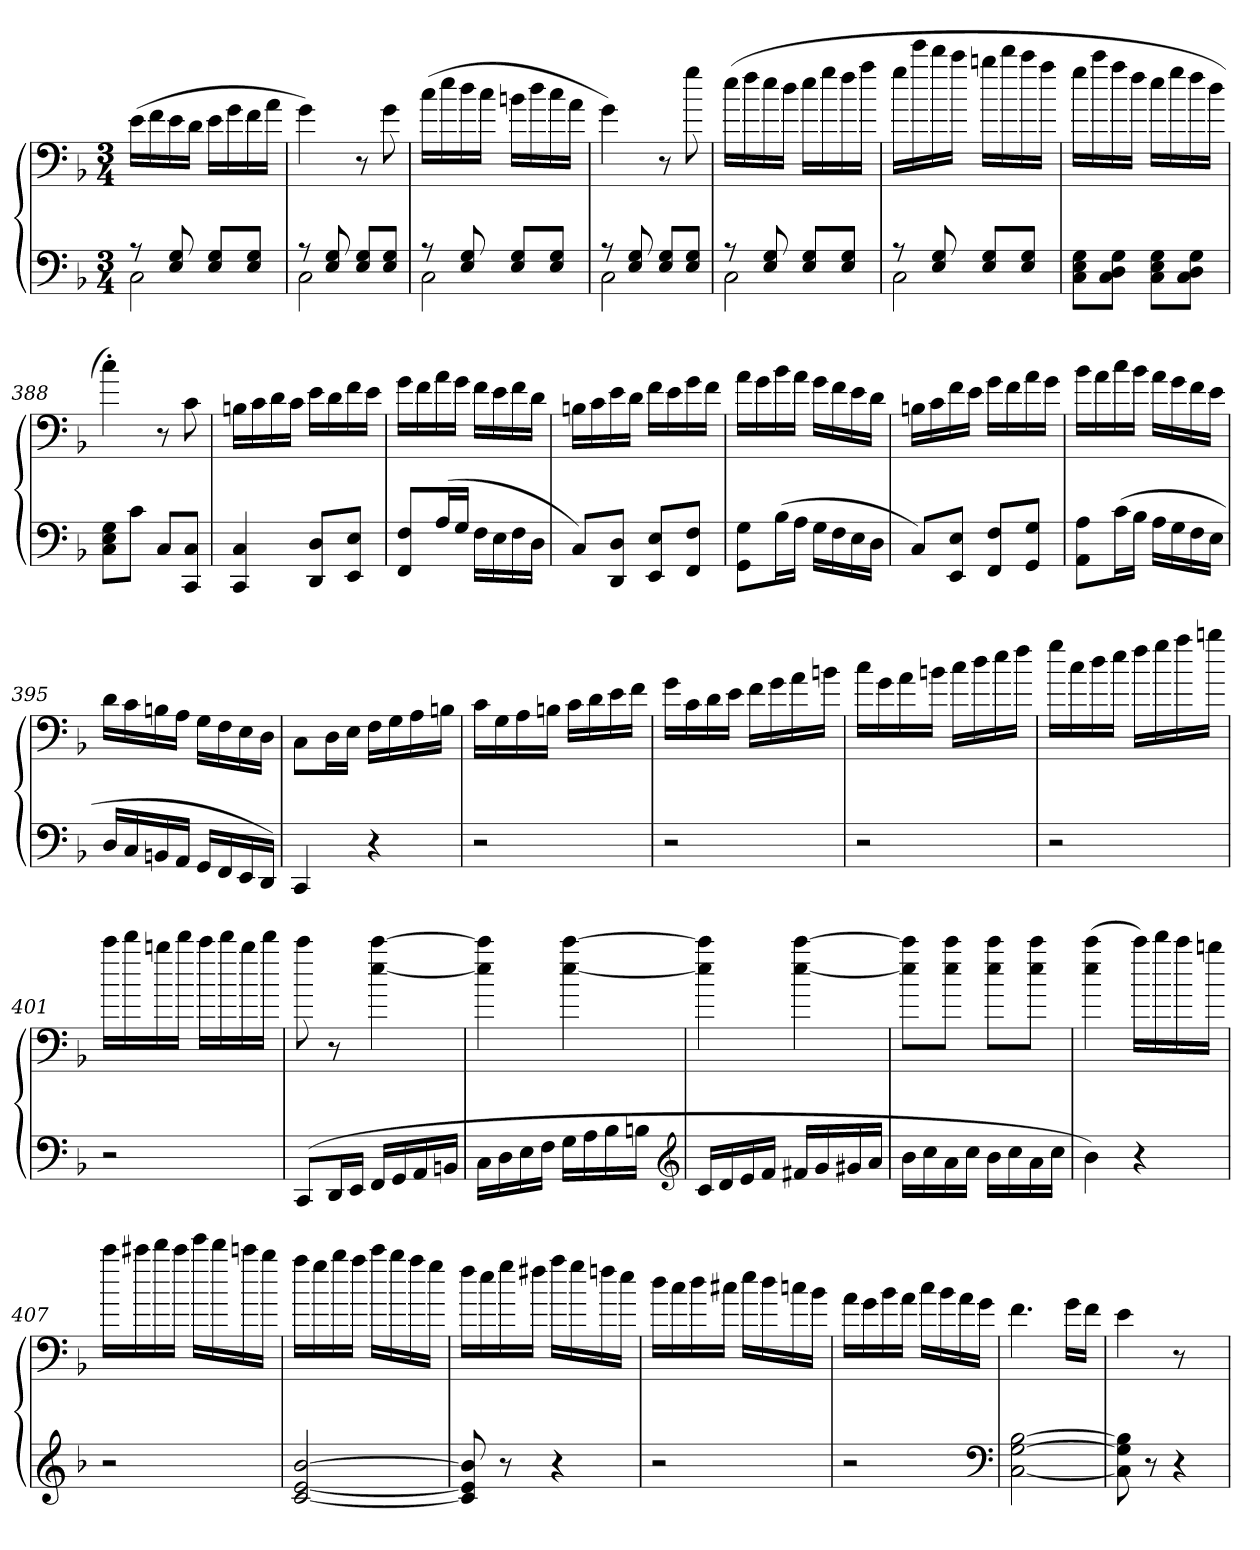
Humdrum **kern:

**kern	**kern
*part1	*part1
*staff2	*staff1
*clefF4	*clefF4
*k[b-]	*k[b-]
*M3/4	*M3/4
=	=
*^	*
8r	2C	(16eLL
.	.	16f
8E 8G	.	16e
.	.	16dJJ
8E 8GL	.	16eLL
.	.	16g
8E 8GJ	.	16f
.	.	16aJJ
=382	=382	=382
8r	2C	4g)
8E 8G	.	.
8E 8GL	.	8r
8E 8GJ	.	8g
=383	=383	=383
8r	2C	(16ccLL
.	.	16ee
8E 8G	.	16dd
.	.	16ccJJ
8E 8GL	.	16bnLL
.	.	16dd
8E 8GJ	.	16cc
.	.	16aJJ
=384	=384	=384
8r	2C	4g)
8E 8G	.	.
8E 8GL	.	8r
8E 8GJ	.	8gg
=385	=385	=385
8r	2C	(16eeLL
.	.	16ff
8E 8G	.	16ee
.	.	16ddJJ
8E 8GL	.	16eeLL
.	.	16gg
8E 8GJ	.	16ff
.	.	16aaJJ
=386	=386	=386
8r	2C	16ggLL
.	.	16eee
8E 8G	.	16ddd
.	.	16cccJJ
8E 8GL	.	16bbnLL
.	.	16ddd
8E 8GJ	.	16ccc
.	.	16aaJJ
*v	*v	*
=387	=387
8C 8E 8GL	16ggLL
.	16ccc
8C 8D 8GJ	16aa
.	16ffJJ
8C 8E 8GL	16eeLL
.	16gg
8C 8D 8GJ	16ff
.	16ddJJ
=388	=388
8C 8E 8GL	4cc')
8cJ	.
8CL	8r
8CC 8CJ	8c
=389	=389
4CC 4C	16BnLL
.	16c
.	16d
.	16cJJ
8DD 8DL	16eLL
.	16d
8EE 8EJ	16f
.	16eJJ
=390	=390
8FF 8FL	16gLL
.	16f
(16AL	16a
16GJJ	16gJJ
16FLL	16fLL
16E	16e
16F	16f
16DJJ	16dJJ
=391	=391
8CL)	16BnLL
.	16c
8DD 8DJ	16e
.	16dJJ
8EE 8EL	16fLL
.	16e
8FF 8FJ	16g
.	16fJJ
=392	=392
8GG 8GL	16aLL
.	16g
(16B-L	16b-
16AJJ	16aJJ
16GLL	16gLL
16F	16f
16E	16e
16DJJ	16dJJ
=393	=393
8CL)	16BnLL
.	16c
8EE 8EJ	16f
.	16eJJ
8FF 8FL	16gLL
.	16f
8GG 8GJ	16a
.	16gJJ
=394	=394
8AA 8AL	16b-LL
.	16a
(16cL	16cc
16B-JJ	16b-JJ
16ALL	16aLL
16G	16g
16F	16f
16EJJ	16eJJ
=395	=395
16DLL	16dLL
16C	16c
16BBn	16Bn
16AAJJ	16AJJ
16GGLL	16GLL
16FF	16F
16EE	16E
16DDJJ)	16DJJ
=396	=396
4CC	8CL
.	16DL
.	16EJJ
4r	16FLL
.	16G
.	16A
.	16BnJJ
=397	=397
2r	16cLL
.	16G
.	16A
.	16BnJJ
.	16cLL
.	16d
.	16e
.	16fJJ
=398	=398
2r	16gLL
.	16c
.	16d
.	16eJJ
.	16fLL
.	16g
.	16a
.	16bnJJ
=399	=399
2r	16ccLL
.	16g
.	16a
.	16bnJJ
.	16ccLL
.	16dd
.	16ee
.	16ffJJ
=400	=400
2r	16ggLL
.	16cc
.	16dd
.	16eeJJ
.	16ffLL
.	16gg
.	16aa
.	16bbnJJ
=401	=401
2r	16cccLL
.	16ddd
.	16bbn
.	16dddJJ
.	16cccLL
.	16ddd
.	16bb
.	16dddJJ
=402	=402
(8CCL	8ccc
16DDL	8r
16EEJJ	.
16FFLL	[4ee [4ccc
16GG	.
16AA	.
16BBnJJ	.
=403	=403
16CLL	4ee] 4ccc]
16D	.
16E	.
16FJJ	.
16GLL	[4ee [4ccc
16A	.
16B-	.
16BnJJ	.
*clefG2	*
=404	=404
16cLL	4ee] 4ccc]
16d	.
16e	.
16fJJ	.
16f#XLL	[4ee [4ccc
16g	.
16g#X	.
16aJJ	.
=405	=405
16b-LL	8ee] 8ccc]L
16cc	.
16a	8ee 8cccJ
16ccJJ	.
16b-LL	8ee 8cccL
16cc	.
16a	8ee 8cccJ
16ccJJ	.
=406	=406
4b-)	(4ee 4ccc
4r	16cccLL)
.	16ddd
.	16ccc
.	16bbnJJ
=407	=407
2r	16cccLL
.	16ccc#X
.	16ddd
.	16ccc#JJ
.	16eeeLL
.	16ddd
.	16cccn
.	16bb-JJ
=408	=408
[2c [2e [2b-	16aaLL
.	16gg
.	16bb-
.	16aaJJ
.	16cccLL
.	16bb-
.	16aa
.	16ggJJ
=409	=409
8c] 8e] 8b-]	16ffLL
.	16ee
8r	16gg
.	16ff#XJJ
4r	16aaLL
.	16gg
.	16ffn
.	16eeJJ
=410	=410
2r	16ddLL
.	16cc
.	16dd
.	16cc#XJJ
.	16eeLL
.	16dd
.	16ccn
.	16b-JJ
=411	=411
2r	16aLL
.	16g
.	16b-
.	16aJJ
.	16ccLL
.	16b-
.	16a
.	16gJJ
*clefF4	*
=412	=412
[2C [2G [2B-	4.f
.	16gLL
.	16fJJ
=413	=413
8C] 8G] 8B-]	4e
8r	.
4r	8r
.	8ryy
=	=
*-	*-
